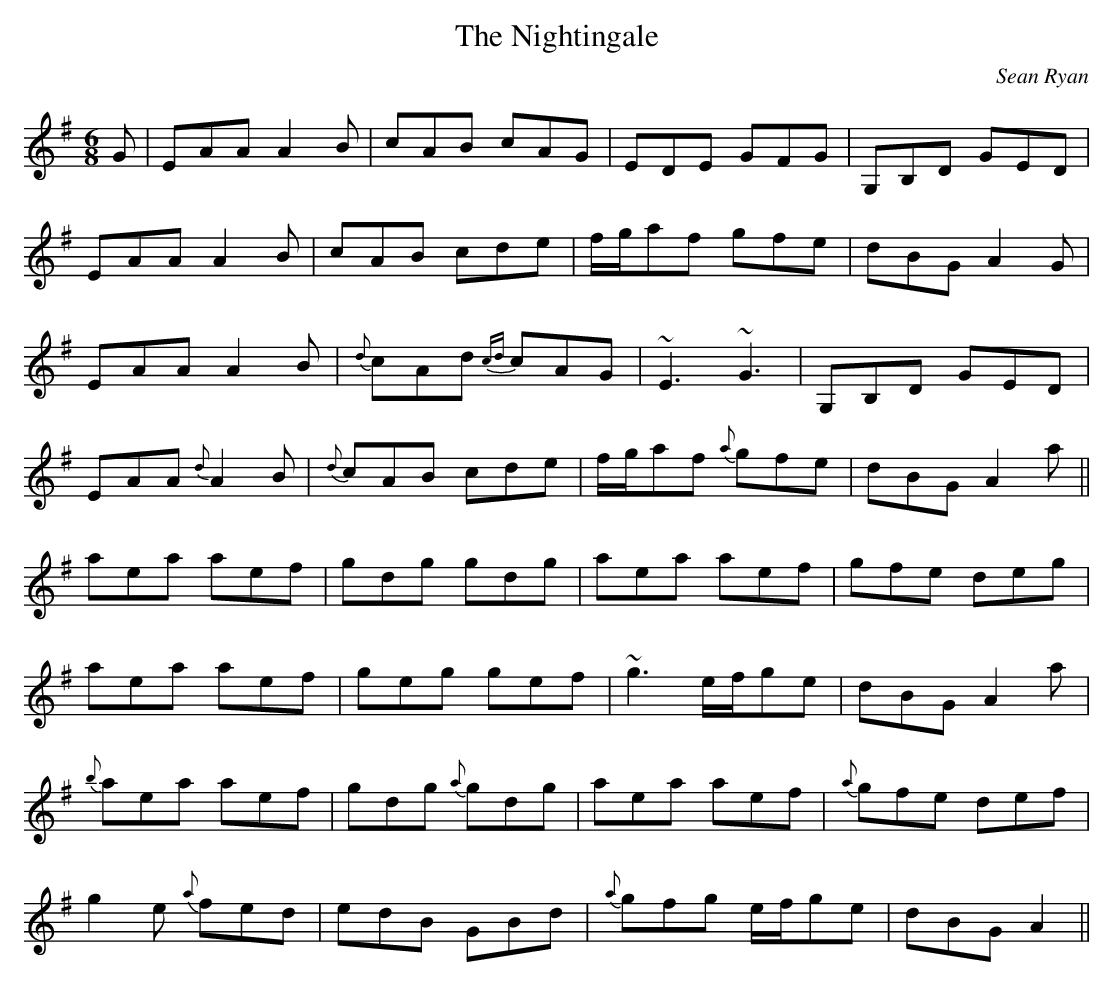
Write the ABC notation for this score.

X:1
T:Nightingale, The
C:Sean Ryan
M:6/8
L:1/8
K:G
G|EAA A2B|cAB cAG|EDE GFG|G,B,D GED|!
EAA A2B|cAB cde|f/g/af gfe|dBG A2G|!
EAA A2B|{d}cAd {cd}cAG|~E3 ~G3|G,B,D GED|!
EAA {d}A2B|{d}cAB cde|f/g/af {a}gfe|dBG A2a||!
aea aef|gdg gdg|aea aef|gfe deg|!
aea aef|geg gef|~g3 e/f/ge|dBG A2a|!
{b}aea aef|gdg {a}gdg|aea aef|{a}gfe def|!
g2e {a}fed|edB GBd|{a}gfg e/f/ge|dBG A2||!
